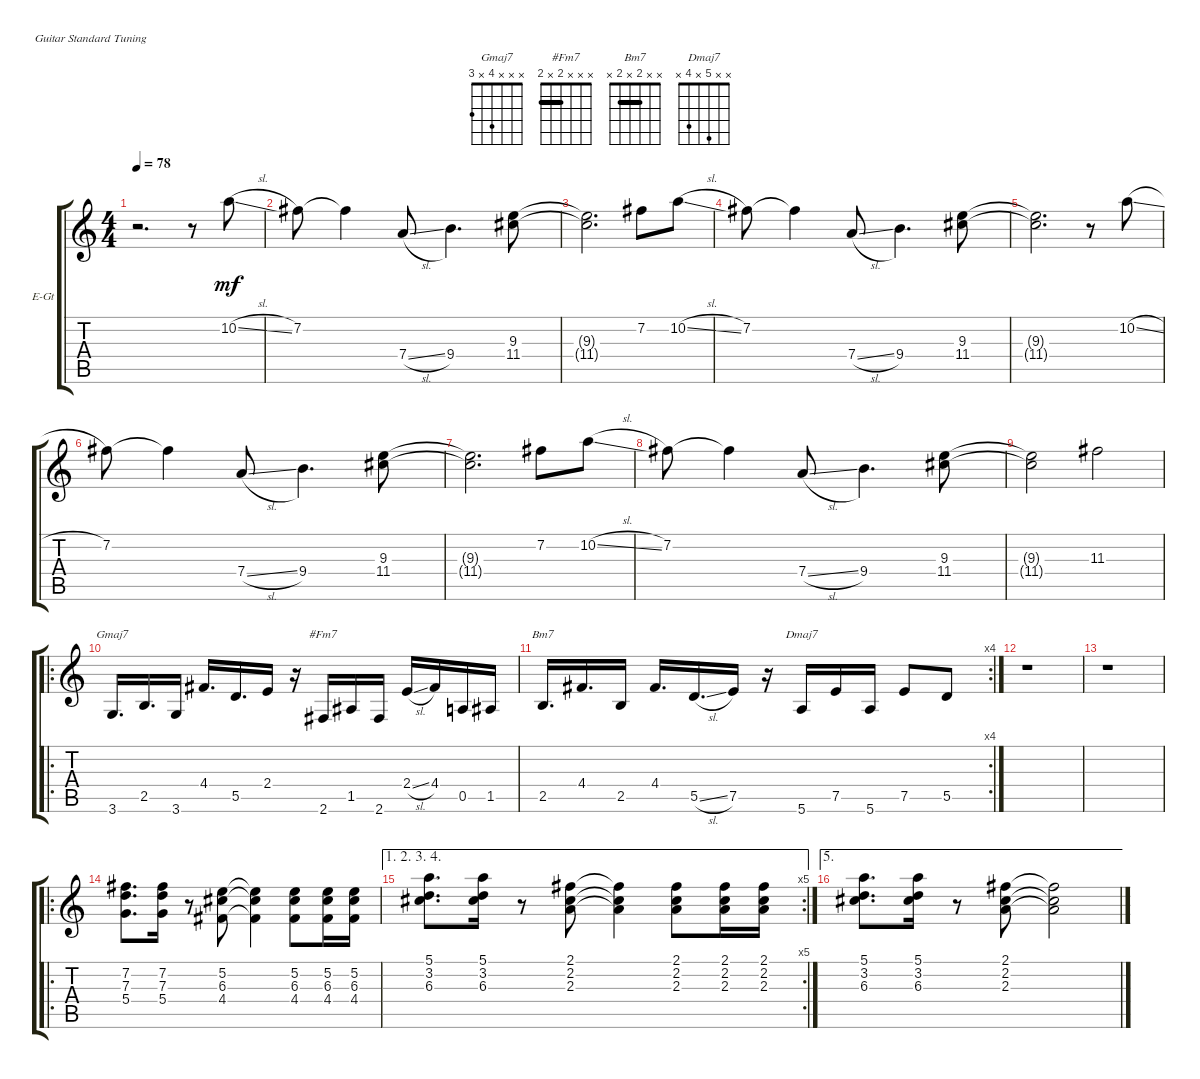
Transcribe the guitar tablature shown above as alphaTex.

\defaultSystemsLayout 4
\bracketExtendMode groupsimilarinstruments
\firstSystemTrackNameOrientation horizontal
\otherSystemsTrackNameOrientation horizontal
\track ("Electric Guitar 1" "E-Gt") {solo instrument electricguitarclean}
\staff {score tabs}
\tuning (E4 B3 G3 D3 A2 E2)
\chord ("Gmaj7" x x x 4 x 3)
\chord ("#Fm7" x x x 2 x 2) {barre 2}
\chord ("Bm7" x x 2 x 2 x) {barre 2}
\chord ("Dmaj7" x x 5 x 4 x)
\ts (4 4)
\tempo 78
\clef g2
\ks c
r.2{d dy mf instrument electricguitarclean} r.8 10.2{sl}.8 |
7.2.8 7.2{t}.4 7.4{sl}.8 9.4.4{d} (11.4 9.3).8 |
(9.3{t} 11.4{t}).2{d} 7.2.8 10.2{sl}.8 |
7.2.8 7.2{t}.4 7.4{sl}.8 9.4.4{d} (11.4 9.3).8 |
(9.3{t} 11.4{t}).2{d} r.8 10.2{sl}.8 |
7.2.8 7.2{t}.4 7.4{sl}.8 9.4.4{d} (11.4 9.3).8 |
(9.3{t} 11.4{t}).2{d} 7.2.8 10.2{sl}.8 |
7.2.8 7.2{t}.4 7.4{sl}.8 9.4.4{d} (11.4 9.3).8 |
(9.3{t} 11.4{t}).2 11.3.2 |
\ro
3.6.16{d ch "Gmaj7"} 2.5.16{d} 3.6.16 4.4.16{d} 5.5.16{d} 2.4.16 r.16 2.6.16{ch "#Fm7"} 1.5.16 2.6.16 2.4{sl}.16 4.4.16 0.5.16 1.5.16 |
\rc 4
2.5.16{d ch "Bm7"} 4.4.16{d} 2.5.16 4.4.16{d} 5.5{sl}.16{d} 7.5.16 r.16 5.6.16{ch "Dmaj7"} 7.5.16 5.6.16 7.5.8 5.5.8 |
r.1 |
r.1 |
\ro
(7.3 5.4 7.2).8{d} (7.3 5.4 7.2).16 r.8 (4.4 6.3 5.2).8 (5.2{t} 6.3{t} 4.4{t}).4 (4.4 6.3 5.2).8 (4.4 6.3 5.2).16 (4.4 6.3 5.2).16 |
\ae (1 2 3 4)
\rc 5
(6.3 3.2 5.1).8{d} (6.3 3.2 5.1).16 r.8 (2.2 2.1 2.3).8 (2.3{t} 2.2{t} 2.1{t}).4 (2.1 2.2 2.3).8 (2.1 2.2 2.3).16 (2.1 2.2 2.3).16 |
\ae 5
(6.3 3.2 5.1).8{d} (6.3 3.2 5.1).16 r.8 (2.2 2.1 2.3).8 (2.3{t} 2.2{t} 2.1{t}).2
